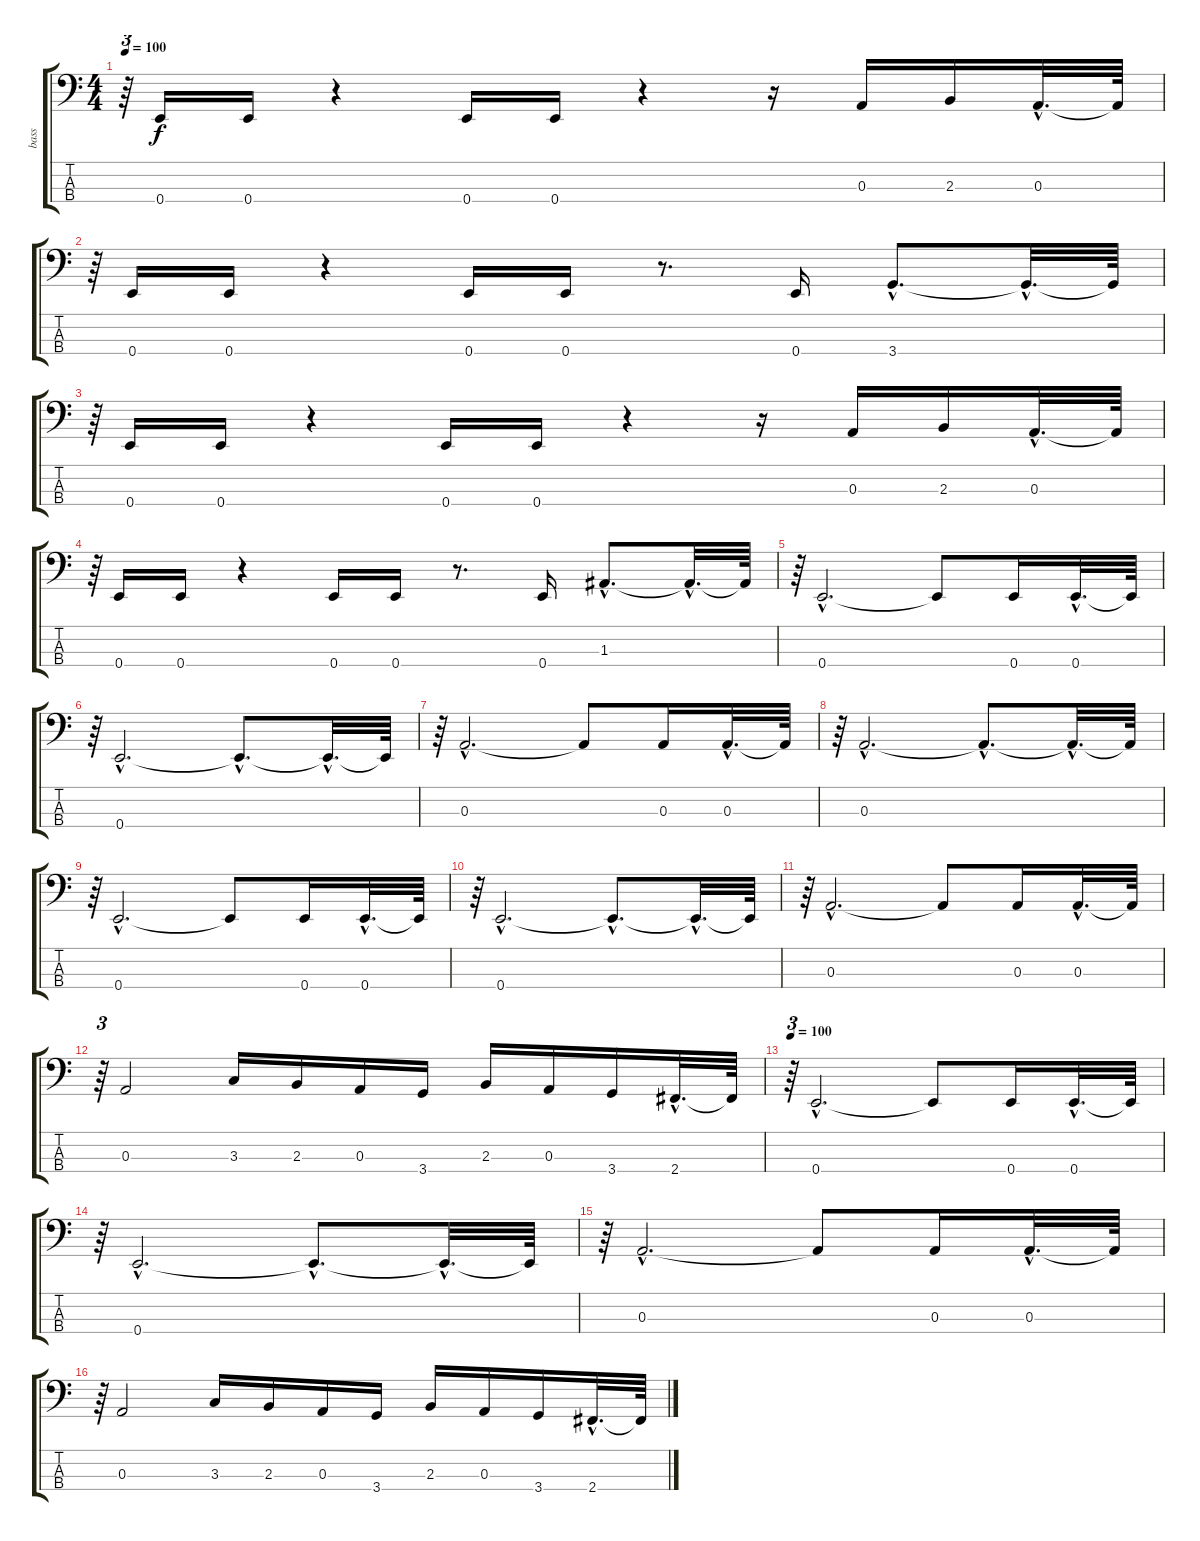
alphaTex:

\track ("bass" "bass") {instrument electricbassfinger}
\staff {score tabs}
\tuning (G2 D2 A1 E1) {hide}
\ts (4 4)
\tempo 100
\clef f4
\ks c
r.64{tu (3 2) dy f} 0.4.16 0.4.16 r.4 0.4.16 0.4.16 r.4 r.16 0.3.16 2.3.16 0.3{hac}.32{d} 0.3{t}.64 |
r.64{tu (3 2)} 0.4.16 0.4.16 r.4 0.4.16 0.4.16 r.8{d} 0.4.16 3.4{hac}.8{d} 3.4{hac t}.32{d} 3.4{t}.64 |
r.64{tu (3 2)} 0.4.16 0.4.16 r.4 0.4.16 0.4.16 r.4 r.16 0.3.16 2.3.16 0.3{hac}.32{d} 0.3{t}.64 |
r.64{tu (3 2)} 0.4.16 0.4.16 r.4 0.4.16 0.4.16 r.8{d} 0.4.16 1.3{hac}.8{d} 1.3{hac t}.32{d} 1.3{t}.64 |
r.64{tu (3 2)} 0.4{hac}.2{d} 0.4{t}.8 0.4.16 0.4{hac}.32{d} 0.4{t}.64 |
r.64{tu (3 2)} 0.4{hac}.2{d} 0.4{hac t}.8{d} 0.4{hac t}.32{d} 0.4{t}.64 |
r.64{tu (3 2)} 0.3{hac}.2{d} 0.3{t}.8 0.3.16 0.3{hac}.32{d} 0.3{t}.64 |
r.64{tu (3 2)} 0.3{hac}.2{d} 0.3{hac t}.8{d} 0.3{hac t}.32{d} 0.3{t}.64 |
r.64{tu (3 2)} 0.4{hac}.2{d} 0.4{t}.8 0.4.16 0.4{hac}.32{d} 0.4{t}.64 |
r.64{tu (3 2)} 0.4{hac}.2{d} 0.4{hac t}.8{d} 0.4{hac t}.32{d} 0.4{t}.64 |
r.64{tu (3 2)} 0.3{hac}.2{d} 0.3{t}.8 0.3.16 0.3{hac}.32{d} 0.3{t}.64 |
r.64{tu (3 2)} 0.3.2 3.3.16 2.3.16 0.3.16 3.4.16 2.3.16 0.3.16 3.4.16 2.4{hac}.32{d} 2.4{t}.64 |
\tempo 100
r.64{tu (3 2)} 0.4{hac}.2{d} 0.4{t}.8 0.4.16 0.4{hac}.32{d} 0.4{t}.64 |
r.64{tu (3 2)} 0.4{hac}.2{d} 0.4{hac t}.8{d} 0.4{hac t}.32{d} 0.4{t}.64 |
r.64{tu (3 2)} 0.3{hac}.2{d} 0.3{t}.8 0.3.16 0.3{hac}.32{d} 0.3{t}.64 |
r.64{tu (3 2)} 0.3.2 3.3.16 2.3.16 0.3.16 3.4.16 2.3.16 0.3.16 3.4.16 2.4{hac}.32{d} 2.4{t}.64
